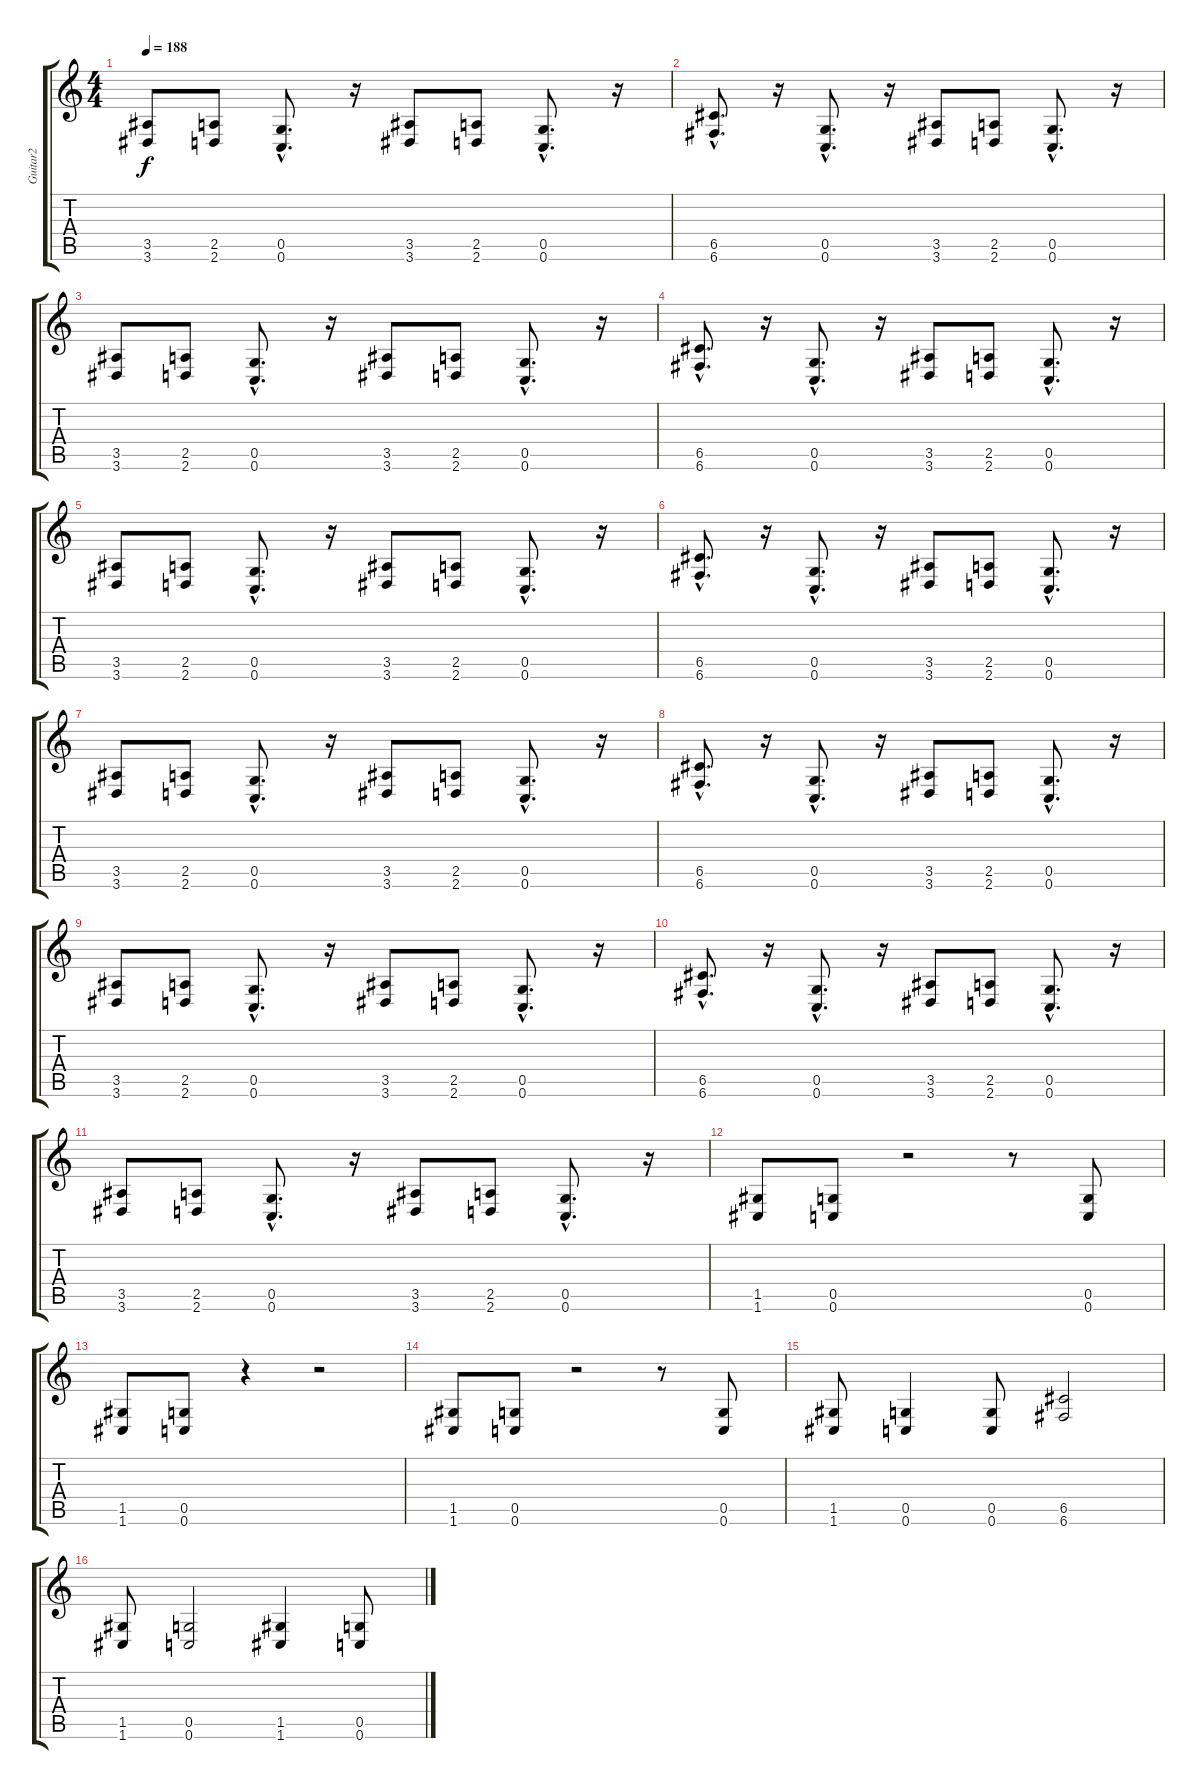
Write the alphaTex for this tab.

\track ("Guitar2" "Guitar2") {instrument distortionguitar}
\staff {score tabs}
\tuning (D4 A3 F3 C3 G2 C2) {hide}
\ts (4 4)
\tempo 188
\clef g2
\ks c
(3.5 3.6).8{dy f} (2.5 2.6).8 (0.5{hac} 0.6{hac}).8{d} r.16 (3.5 3.6).8 (2.5 2.6).8 (0.5{hac} 0.6{hac}).8{d} r.16 |
(6.5{hac} 6.6{hac}).8{d} r.16 (0.5{hac} 0.6{hac}).8{d} r.16 (3.5 3.6).8 (2.5 2.6).8 (0.5{hac} 0.6{hac}).8{d} r.16 |
(3.5 3.6).8 (2.5 2.6).8 (0.5{hac} 0.6{hac}).8{d} r.16 (3.5 3.6).8 (2.5 2.6).8 (0.5{hac} 0.6{hac}).8{d} r.16 |
(6.5{hac} 6.6{hac}).8{d} r.16 (0.5{hac} 0.6{hac}).8{d} r.16 (3.5 3.6).8 (2.5 2.6).8 (0.5{hac} 0.6{hac}).8{d} r.16 |
(3.5 3.6).8 (2.5 2.6).8 (0.5{hac} 0.6{hac}).8{d} r.16 (3.5 3.6).8 (2.5 2.6).8 (0.5{hac} 0.6{hac}).8{d} r.16 |
(6.5{hac} 6.6{hac}).8{d} r.16 (0.5{hac} 0.6{hac}).8{d} r.16 (3.5 3.6).8 (2.5 2.6).8 (0.5{hac} 0.6{hac}).8{d} r.16 |
(3.5 3.6).8 (2.5 2.6).8 (0.5{hac} 0.6{hac}).8{d} r.16 (3.5 3.6).8 (2.5 2.6).8 (0.5{hac} 0.6{hac}).8{d} r.16 |
(6.5{hac} 6.6{hac}).8{d} r.16 (0.5{hac} 0.6{hac}).8{d} r.16 (3.5 3.6).8 (2.5 2.6).8 (0.5{hac} 0.6{hac}).8{d} r.16 |
(3.5 3.6).8 (2.5 2.6).8 (0.5{hac} 0.6{hac}).8{d} r.16 (3.5 3.6).8 (2.5 2.6).8 (0.5{hac} 0.6{hac}).8{d} r.16 |
(6.5{hac} 6.6{hac}).8{d} r.16 (0.5{hac} 0.6{hac}).8{d} r.16 (3.5 3.6).8 (2.5 2.6).8 (0.5{hac} 0.6{hac}).8{d} r.16 |
(3.5 3.6).8 (2.5 2.6).8 (0.5{hac} 0.6{hac}).8{d} r.16 (3.5 3.6).8 (2.5 2.6).8 (0.5{hac} 0.6{hac}).8{d} r.16 |
(1.5 1.6).8 (0.5 0.6).8 r.2 r.8 (0.5 0.6).8 |
(1.5 1.6).8 (0.5 0.6).8 r.4 r.2 |
(1.5 1.6).8 (0.5 0.6).8 r.2 r.8 (0.5 0.6).8 |
(1.5 1.6).8 (0.5 0.6).4 (0.5 0.6).8 (6.5 6.6).2 |
(1.5 1.6).8 (0.5 0.6).2 (1.5 1.6).4 (0.5 0.6).8
